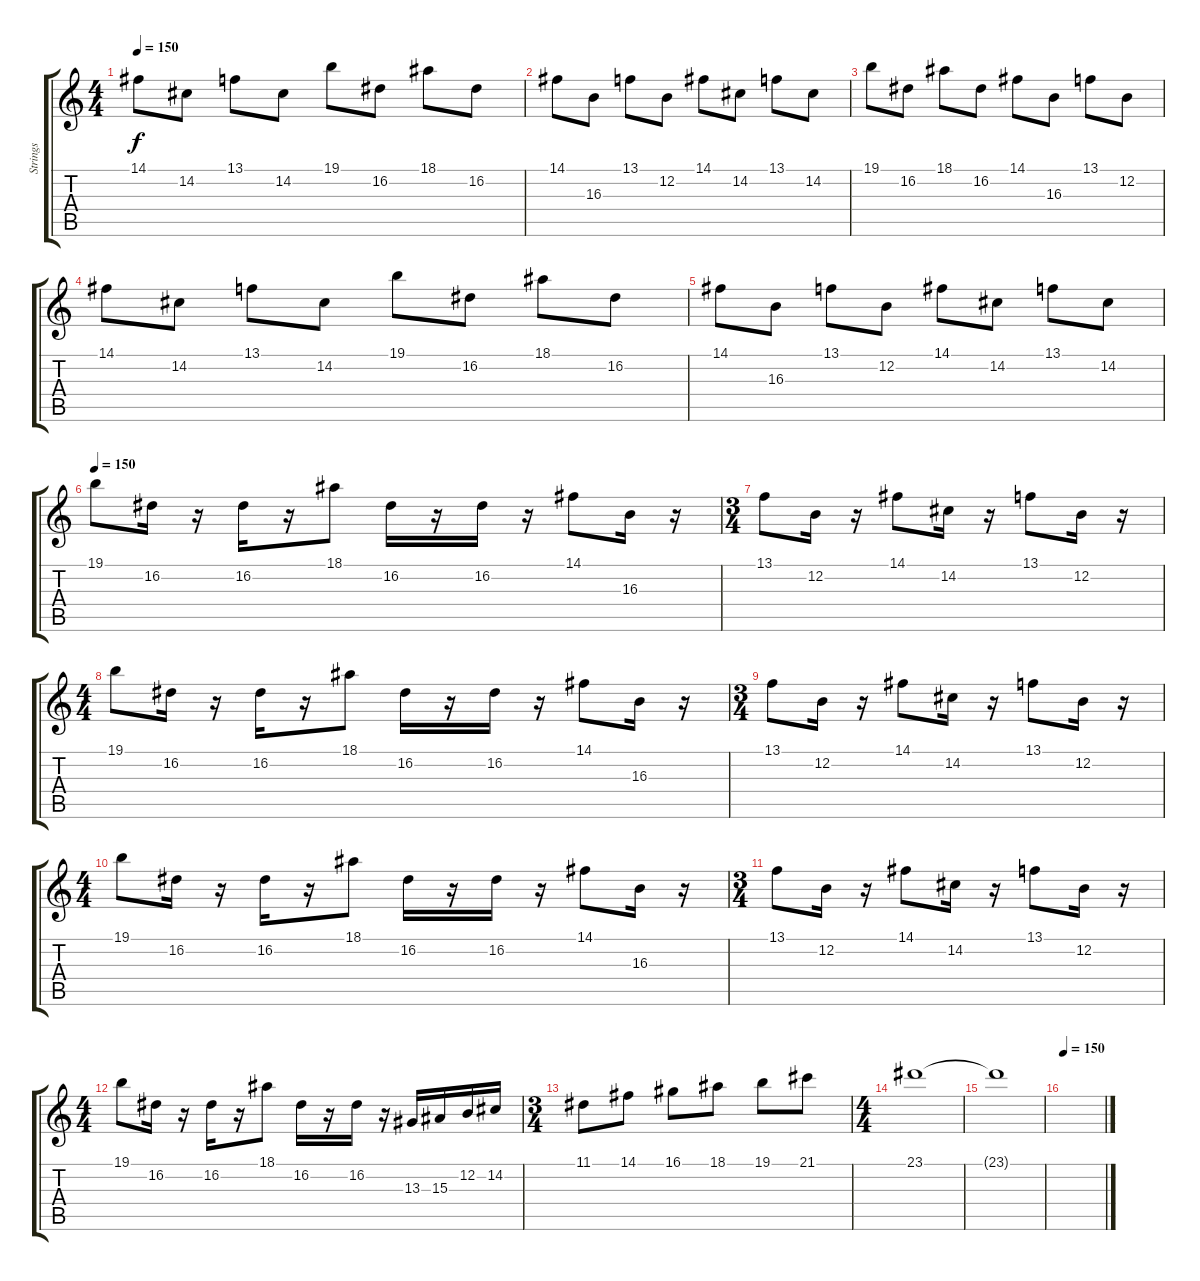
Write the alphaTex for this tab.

\track ("Strings" "Strings") {instrument stringensemble1}
\staff {score tabs}
\tuning (E4 B3 G3 D3 A2 E2) {hide}
\ts (4 4)
\tempo 150
\clef g2
\ks c
14.1.8{dy f} 14.2.8 13.1.8 14.2.8 19.1.8 16.2.8 18.1.8 16.2.8 |
14.1.8 16.3.8 13.1.8 12.2.8 14.1.8 14.2.8 13.1.8 14.2.8 |
19.1.8 16.2.8 18.1.8 16.2.8 14.1.8 16.3.8 13.1.8 12.2.8 |
14.1.8 14.2.8 13.1.8 14.2.8 19.1.8 16.2.8 18.1.8 16.2.8 |
14.1.8 16.3.8 13.1.8 12.2.8 14.1.8 14.2.8 13.1.8 14.2.8 |
\tempo 150
19.1.8 16.2.16 r.16 16.2.16 r.16 18.1.8 16.2.16 r.16 16.2.16 r.16 14.1.8 16.3.16 r.16 |
\ts (3 4)
13.1.8 12.2.16 r.16 14.1.8 14.2.16 r.16 13.1.8 12.2.16 r.16 |
\ts (4 4)
19.1.8 16.2.16 r.16 16.2.16 r.16 18.1.8 16.2.16 r.16 16.2.16 r.16 14.1.8 16.3.16 r.16 |
\ts (3 4)
13.1.8 12.2.16 r.16 14.1.8 14.2.16 r.16 13.1.8 12.2.16 r.16 |
\ts (4 4)
19.1.8 16.2.16 r.16 16.2.16 r.16 18.1.8 16.2.16 r.16 16.2.16 r.16 14.1.8 16.3.16 r.16 |
\ts (3 4)
13.1.8 12.2.16 r.16 14.1.8 14.2.16 r.16 13.1.8 12.2.16 r.16 |
\ts (4 4)
19.1.8 16.2.16 r.16 16.2.16 r.16 18.1.8 16.2.16 r.16 16.2.16 r.16 13.3.16 15.3.16 12.2.16 14.2.16 |
\ts (3 4)
11.1.8 14.1.8 16.1.8 18.1.8 19.1.8 21.1.8 |
\ts (4 4)
23.1.1 |
23.1{t}.1 |
\tempo 150
